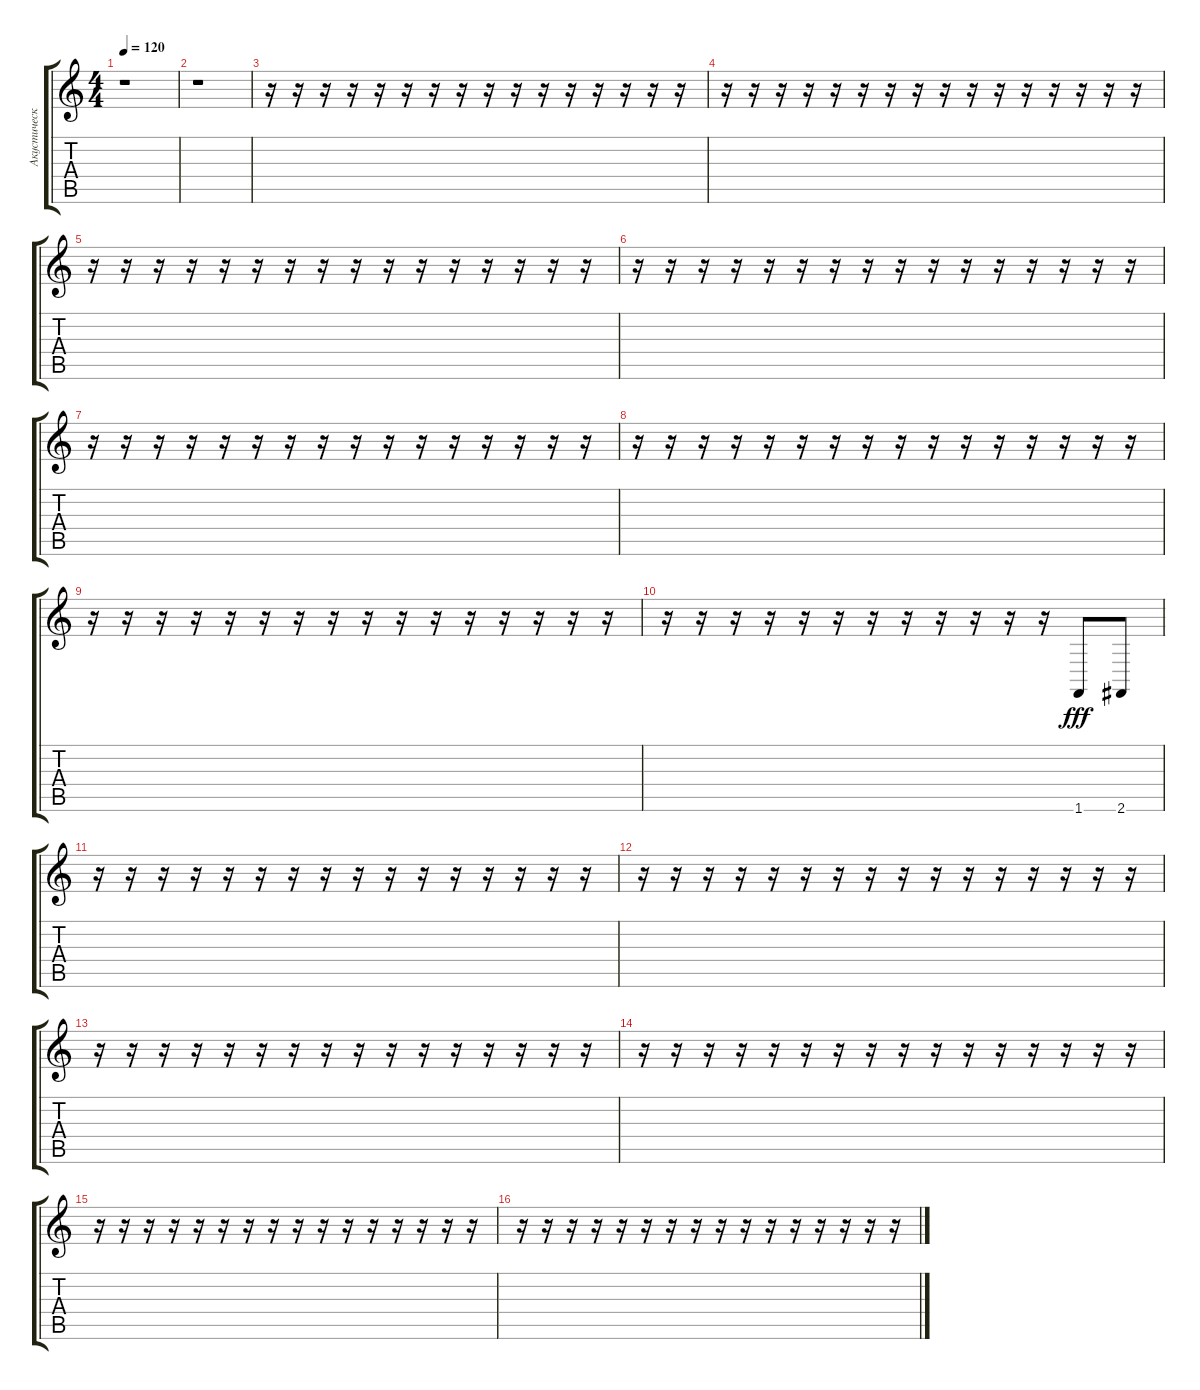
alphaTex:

\track ("Акустический Гранд Роял" "Акустическ") {instrument acousticgrandpiano}
\staff {score tabs}
\tuning (E4 B3 G3 D3 A2 E2) {hide}
\ts (4 4)
\tempo 120
\clef g2
\ks c
r.1{dy fff} |
r.1 |
r.16 r.16 r.16 r.16 r.16 r.16 r.16 r.16 r.16 r.16 r.16 r.16 r.16 r.16 r.16 r.16 |
r.16 r.16 r.16 r.16 r.16 r.16 r.16 r.16 r.16 r.16 r.16 r.16 r.16 r.16 r.16 r.16 |
r.16 r.16 r.16 r.16 r.16 r.16 r.16 r.16 r.16 r.16 r.16 r.16 r.16 r.16 r.16 r.16 |
r.16 r.16 r.16 r.16 r.16 r.16 r.16 r.16 r.16 r.16 r.16 r.16 r.16 r.16 r.16 r.16 |
r.16 r.16 r.16 r.16 r.16 r.16 r.16 r.16 r.16 r.16 r.16 r.16 r.16 r.16 r.16 r.16 |
r.16 r.16 r.16 r.16 r.16 r.16 r.16 r.16 r.16 r.16 r.16 r.16 r.16 r.16 r.16 r.16 |
r.16 r.16 r.16 r.16 r.16 r.16 r.16 r.16 r.16 r.16 r.16 r.16 r.16 r.16 r.16 r.16 |
r.16 r.16 r.16 r.16 r.16 r.16 r.16 r.16 r.16 r.16 r.16 r.16 1.6.8 2.6.8 |
r.16 r.16 r.16 r.16 r.16 r.16 r.16 r.16 r.16 r.16 r.16 r.16 r.16 r.16 r.16 r.16 |
r.16 r.16 r.16 r.16 r.16 r.16 r.16 r.16 r.16 r.16 r.16 r.16 r.16 r.16 r.16 r.16 |
r.16 r.16 r.16 r.16 r.16 r.16 r.16 r.16 r.16 r.16 r.16 r.16 r.16 r.16 r.16 r.16 |
r.16 r.16 r.16 r.16 r.16 r.16 r.16 r.16 r.16 r.16 r.16 r.16 r.16 r.16 r.16 r.16 |
r.16 r.16 r.16 r.16 r.16 r.16 r.16 r.16 r.16 r.16 r.16 r.16 r.16 r.16 r.16 r.16 |
r.16 r.16 r.16 r.16 r.16 r.16 r.16 r.16 r.16 r.16 r.16 r.16 r.16 r.16 r.16 r.16
